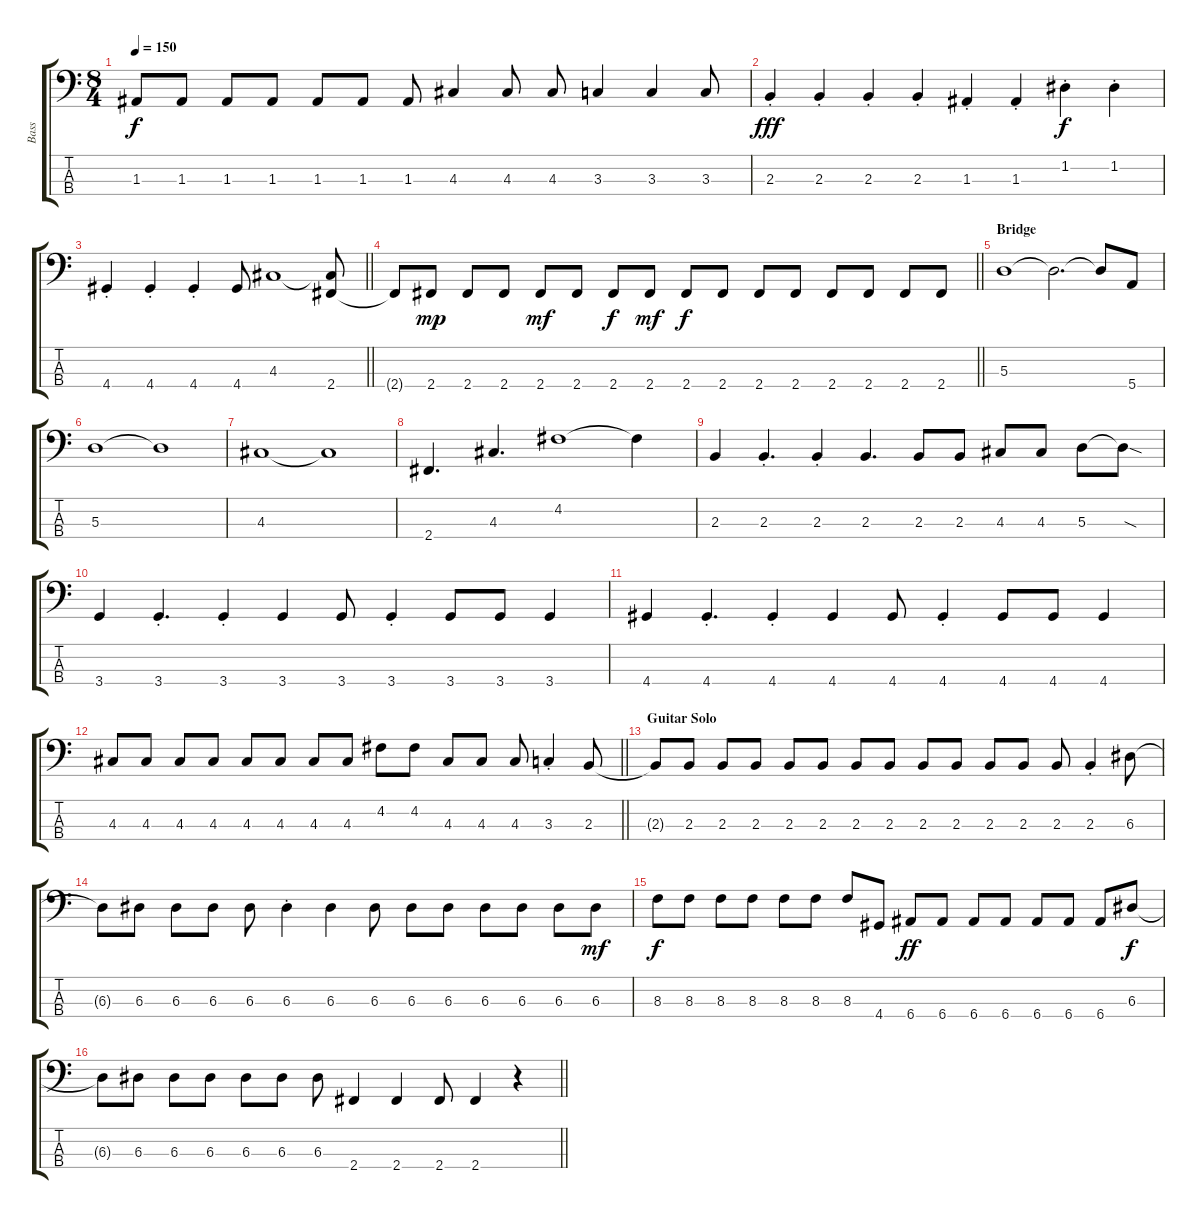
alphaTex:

\track ("Bass" "Bass") {instrument electricbassfinger}
\staff {score tabs}
\tuning (G2 D2 A1 E1) {hide}
\ts (8 4)
\tempo 150
\clef f4
\ks c
1.3.8{dy f} 1.3.8 1.3.8 1.3.8 1.3.8 1.3.8 1.3.8 4.3.4 4.3.8 4.3.8 3.3.4 3.3.4 3.3.8 |
2.3{st}.4{dy fff} 2.3{st}.4 2.3{st}.4 2.3{st}.4 1.3{st}.4 1.3{st}.4 1.2{st}.4{dy f} 1.2{st}.4 |
\barLineRight lightlight
4.4{st}.4 4.4{st}.4 4.4{st}.4 4.4.8 4.3.1 (4.3{t} 2.4).8 |
\barLineRight lightlight
2.4{t}.8 2.4.8{dy mp} 2.4.8 2.4.8 2.4.8{dy mf} 2.4.8 2.4.8{dy f} 2.4.8{dy mf} 2.4.8{dy f} 2.4.8 2.4.8 2.4.8 2.4.8 2.4.8 2.4.8 2.4.8 |
\section ("" "Bridge")
5.3.1 5.3{t}.2{d} 5.3{t}.8 5.4.8 |
5.3.1 5.3{t}.1 |
4.3.1 4.3{t}.1 |
2.4.4{d} 4.3.4{d} 4.2.1 4.2{t}.4 |
2.3.4 2.3{st}.4{d} 2.3{st}.4 2.3.4{d} 2.3.8 2.3.8 4.3.8 4.3.8 5.3.8 5.3{sod t}.8 |
3.4.4 3.4{st}.4{d} 3.4{st}.4 3.4.4 3.4.8 3.4{st}.4 3.4.8 3.4.8 3.4.4 |
4.4.4 4.4{st}.4{d} 4.4{st}.4 4.4.4 4.4.8 4.4{st}.4 4.4.8 4.4.8 4.4.4 |
\barLineRight lightlight
4.3.8 4.3.8 4.3.8 4.3.8 4.3.8 4.3.8 4.3.8 4.3.8 4.2.8 4.2.8 4.3.8 4.3.8 4.3.8 3.3{st}.4 2.3.8 |
\section ("" "Guitar Solo")
2.3{t}.8 2.3.8 2.3.8 2.3.8 2.3.8 2.3.8 2.3.8 2.3.8 2.3.8 2.3.8 2.3.8 2.3.8 2.3.8 2.3{st}.4 6.3.8 |
6.3{t}.8 6.3.8 6.3.8 6.3.8 6.3.8 6.3{st}.4 6.3.4 6.3.8 6.3.8 6.3.8 6.3.8 6.3.8 6.3.8 6.3.8{dy mf} |
8.3.8{dy f} 8.3.8 8.3.8 8.3.8 8.3.8 8.3.8 8.3.8 4.4.8 6.4.8{dy ff} 6.4.8 6.4.8 6.4.8 6.4.8 6.4.8 6.4.8 6.3.8{dy f} |
\barLineRight lightlight
6.3{t}.8 6.3.8 6.3.8 6.3.8 6.3.8 6.3.8 6.3.8 2.4.4 2.4.4 2.4.8 2.4.4 r.4
